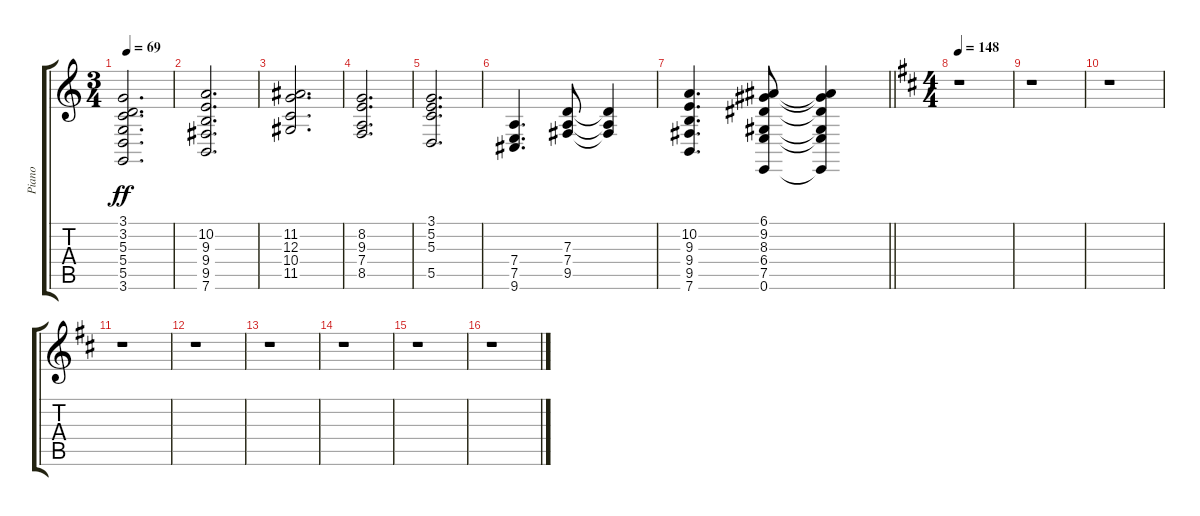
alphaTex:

\track ("Piano" "Piano") {instrument acousticgrandpiano}
\staff {score tabs}
\tuning (E4 B3 G3 D3 A2 E2) {hide}
\ts (3 4)
\tempo 69
\clef g2
\ks c
(3.1 3.2 5.3 5.4 5.5 3.6).2{d dy ff} |
(10.2 9.3 9.4 9.5 7.6).2{d} |
(11.2 12.3 10.4 11.5).2{d} |
(8.2 9.3 7.4 8.5).2{d} |
(3.1 5.2 5.3 5.5).2{d} |
(7.4 7.5 9.6).4{d} (7.3 7.4 9.5).8 (7.3{t} 7.4{t} 9.5{t}).4 |
\barLineRight lightlight
(10.2 9.3 9.4 9.5 7.6).4{d} (6.1 9.2 8.3 6.4 7.5 0.6).8 (6.1{t} 9.2{t} 8.3{t} 6.4{t} 7.5{t} 0.6{t}).4 |
\ts (4 4)
\tempo 148
\ks d
r.1 |
r.1 |
r.1 |
r.1 |
r.1 |
r.1 |
r.1 |
r.1 |
r.1
